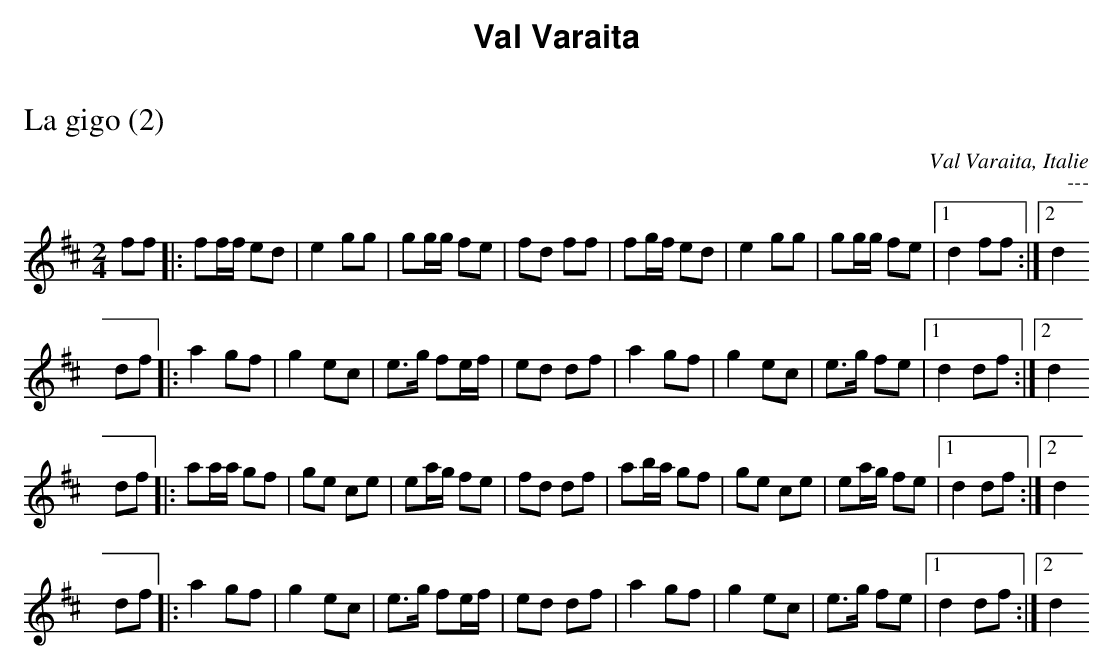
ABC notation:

X:1
T:La gigo (2)
O:Val Varaita, Italie
M:2/4
L:1/8
K:D
ff|:ff/f/ ed|e2 gg|gg/g/ fe|fd ff|fg/f/ ed|e2 gg|gg/g/ fe|[1 d2 ff:|[2 d2
df|:a2 gf|g2 ec|e>g fe/f/|ed df|a2 gf|g2 ec|e>g fe|[1 d2 df:|[2 d2
df|:aa/a/ gf|ge ce|ea/g/ fe|fd df|ab/a/ gf|ge ce|ea/g/ fe|[1 d2 df:|[2 d2
df|:a2 gf|g2 ec|e>g fe/f/|ed df|a2 gf|g2 ec|e>g fe|[1 d2 df:|[2 d2
